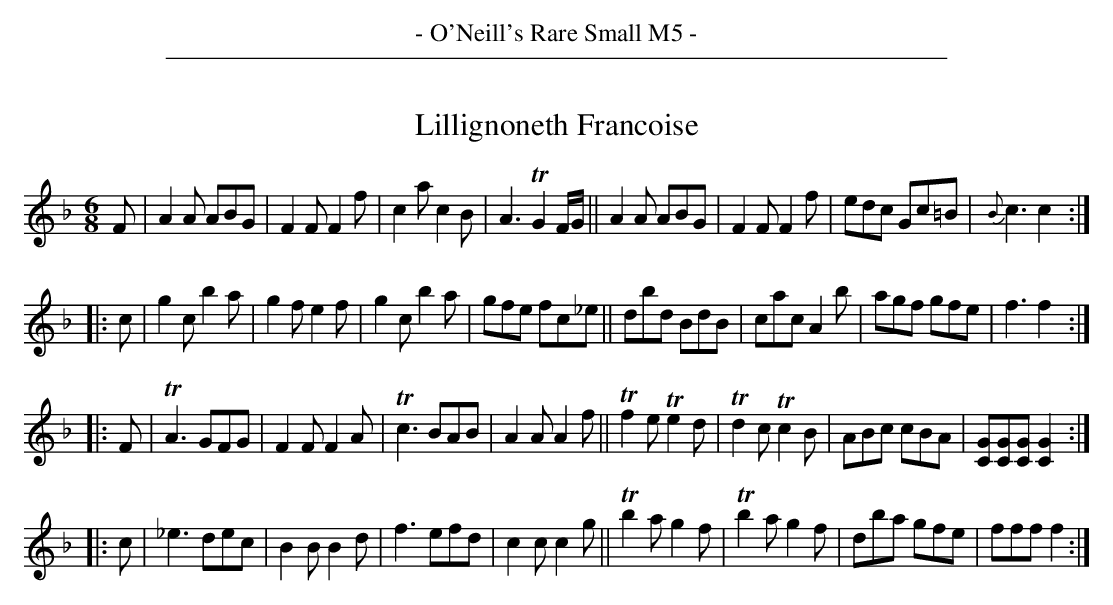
X:1
T: Lillignoneth Francoise
M: 6/8
L: 1/8
K: F
F |\
A2A ABG | F2F F2f | c2a c2B | A3 TG2F/G/ ||\
A2A ABG | F2F F2f | edc Gc=B | {B}c3 c2 ::
c |\
g2c b2a | g2f e2f | g2c b2a | gfe fc_e ||\
dbd BdB | cac A2b | agf gfe | f3 f2 ::
F |\
TA3 GFG | F2F F2A | Tc3 BAB | A2A A2f ||\
Tf2e Te2d | Td2c Tc2B | ABc cBA | [GC][GC][GC] [G2C2] ::
c |\
_e3 dec | B2B B2d | f3 efd | c2c c2g ||\
Tb2a g2f | Tb2a g2f | dba gfe | fff f2 :|
